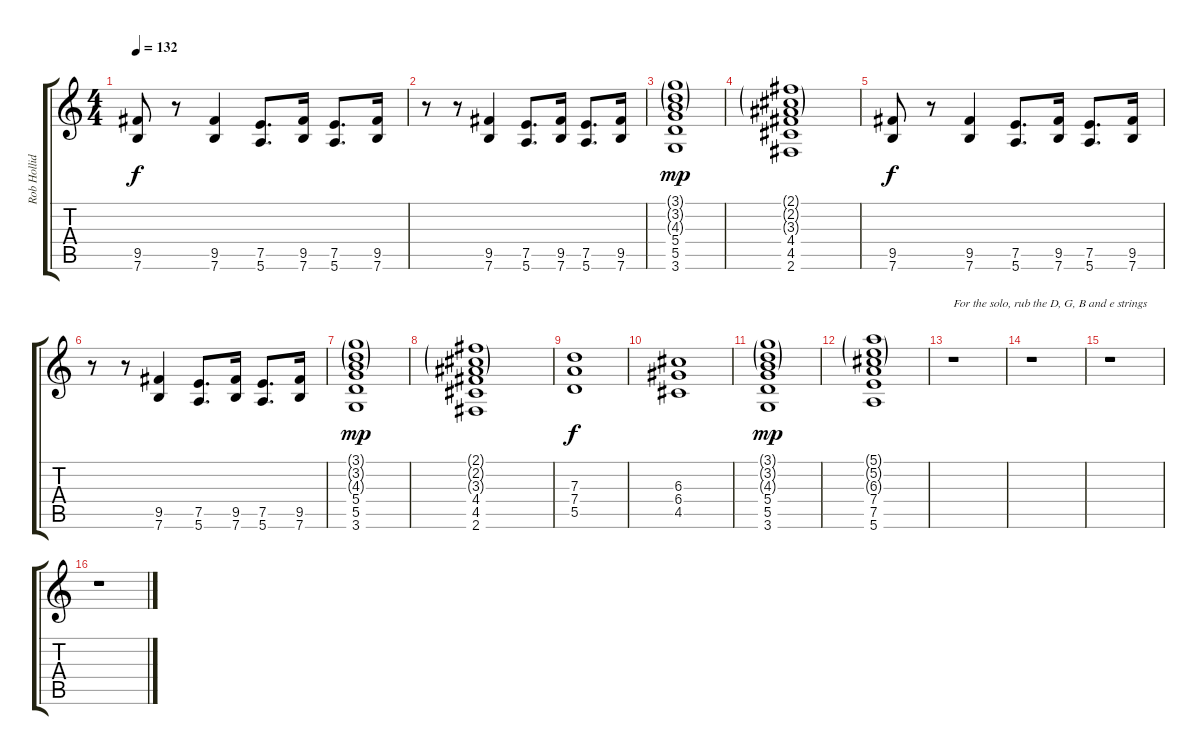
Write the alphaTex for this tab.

\track ("Rob Holliday" "Rob Hollid") {instrument acousticguitarnylon}
\staff {score tabs}
\tuning (E4 B3 G3 D3 A2 E2) {hide}
\ts (4 4)
\tempo 132
\clef g2
\ks c
(9.5 7.6).8{dy f} r.8 (9.5 7.6).4 (7.5 5.6).8{d} (9.5 7.6).16 (7.5 5.6).8{d} (9.5 7.6).16 |
r.8 r.8 (9.5 7.6).4 (7.5 5.6).8{d} (9.5 7.6).16 (7.5 5.6).8{d} (9.5 7.6).16 |
(3.1{g} 3.2{g} 4.3{g} 5.4 5.5 3.6).1{dy mp} |
(2.1{g} 2.2{g} 3.3{g} 4.4 4.5 2.6).1 |
(9.5 7.6).8{dy f} r.8 (9.5 7.6).4 (7.5 5.6).8{d} (9.5 7.6).16 (7.5 5.6).8{d} (9.5 7.6).16 |
r.8 r.8 (9.5 7.6).4 (7.5 5.6).8{d} (9.5 7.6).16 (7.5 5.6).8{d} (9.5 7.6).16 |
(3.1{g} 3.2{g} 4.3{g} 5.4 5.5 3.6).1{dy mp} |
(2.1{g} 2.2{g} 3.3{g} 4.4 4.5 2.6).1 |
(7.3 7.4 5.5).1{dy f} |
(6.3 6.4 4.5).1 |
(3.1{g} 3.2{g} 4.3{g} 5.4 5.5 3.6).1{dy mp} |
(5.1{g} 5.2{g} 6.3{g} 7.4 7.5 5.6).1 |
r.1{txt "For the solo, rub the D, G, B and e strings"} |
r.1 |
r.1 |
r.1
